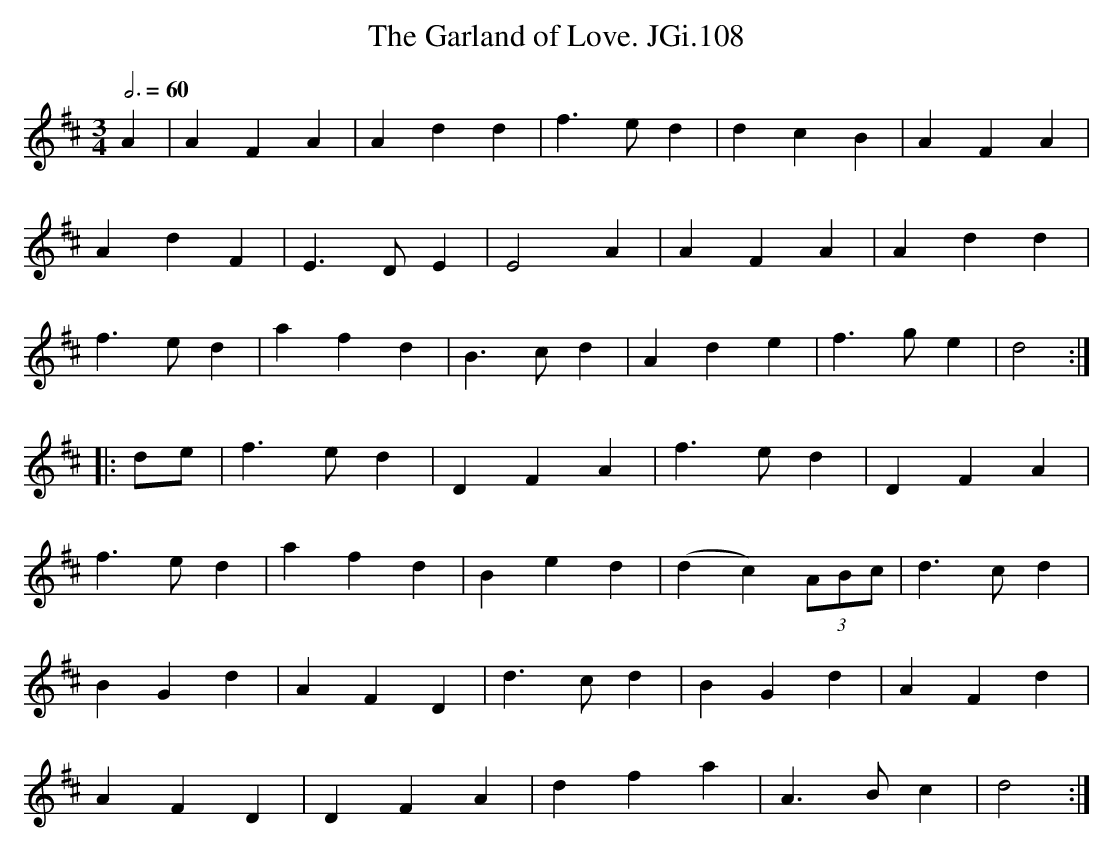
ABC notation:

X:1
T:Garland of Love. JGi.108, The
M:3/4
L:1/4
Q:3/4=60
K:D
A|AFA|Add|f> ed|dcB|AFA|
AdF|E> DE|E2A|AFA|Add|
f> ed|afd|B> cd|Ade|f> ge|d2:|
|:d/e/|f> ed|DFA|f> ed|DFA|
f> ed|afd|Bed|(dc)(3A/B/c/|d>cd|
BGd|AFD|d> cd|BGd|AFd|
AFD|DFA|dfa|A> Bc|d2:|
